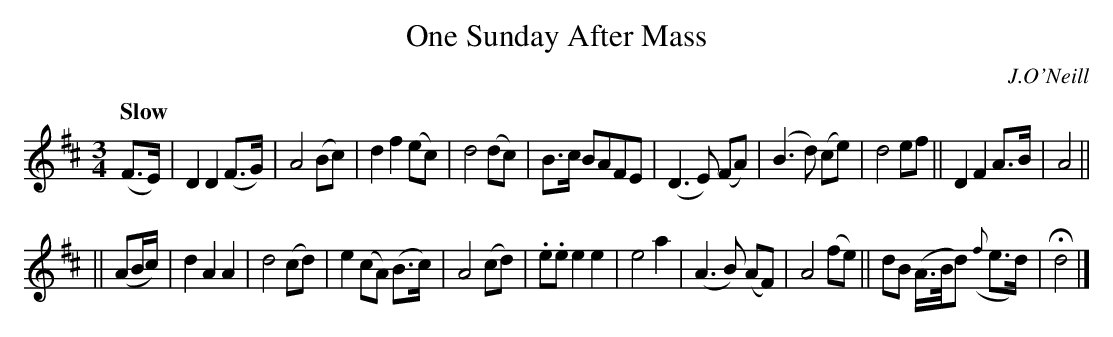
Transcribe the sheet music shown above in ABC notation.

X:1
T: One Sunday After Mass
O: J.O'Neill
Q: "Slow"
M: 3/4
L: 1/8
K: D
(F>E) |\
D2 D2 (F>G) | A4 (Bc) | d2 f2 (ec) | d4 (dc) \
| B>c BAFE | (D3E) (FA) | (B3d) (ce) | d4 ef  \
|| D2 F2 A>B | A4 ||
|| (AB/c/) \
| d2 A2 A2 | d4 (cd) | e2 (cA) (B>c) | A4 (cd) \
| .e.e e2 e2 | e4 a2 | (A3B) (AF) | A4 (fe) \
|| dB (A/>B/d) ({f}e>d) | Hd4 |]
